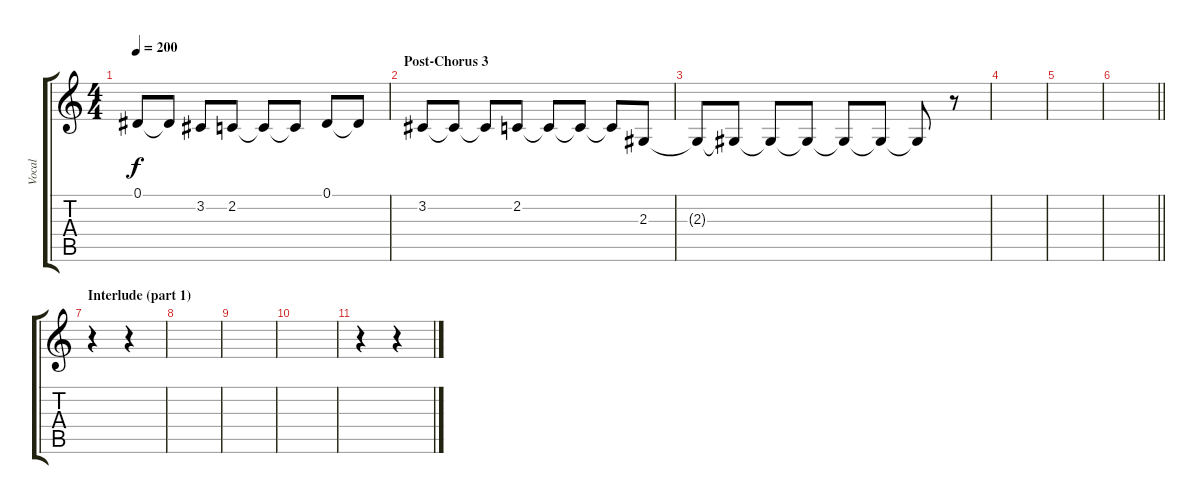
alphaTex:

\track ("Vocal" "Vocal") {instrument tenorsax}
\staff {score tabs}
\tuning (Eb4 Bb3 Gb3 Db3 Ab2 Eb2) {hide}
\ts (4 4)
\tempo 200
\clef g2
\ks c
0.1{t}.8{dy f} 0.1{t}.8 3.2.8 2.2.8 2.2{t}.8 2.2{t}.8 0.1.8 0.1{t}.8 |
\section ("" "Post-Chorus 3")
3.2.8 3.2{t}.8 3.2{t}.8 2.2.8 2.2{t}.8 2.2{t}.8 2.2{t}.8 2.3.8 |
2.3{t}.8 2.3{t}.8 2.3{t}.8 2.3{t}.8 2.3{t}.8 2.3{t}.8 2.3{t}.8 r.8 |
|
|
\barLineRight lightlight
|
\section ("" "Interlude (part 1)")
r.4 r.4 |
|
|
|
r.4 r.4
